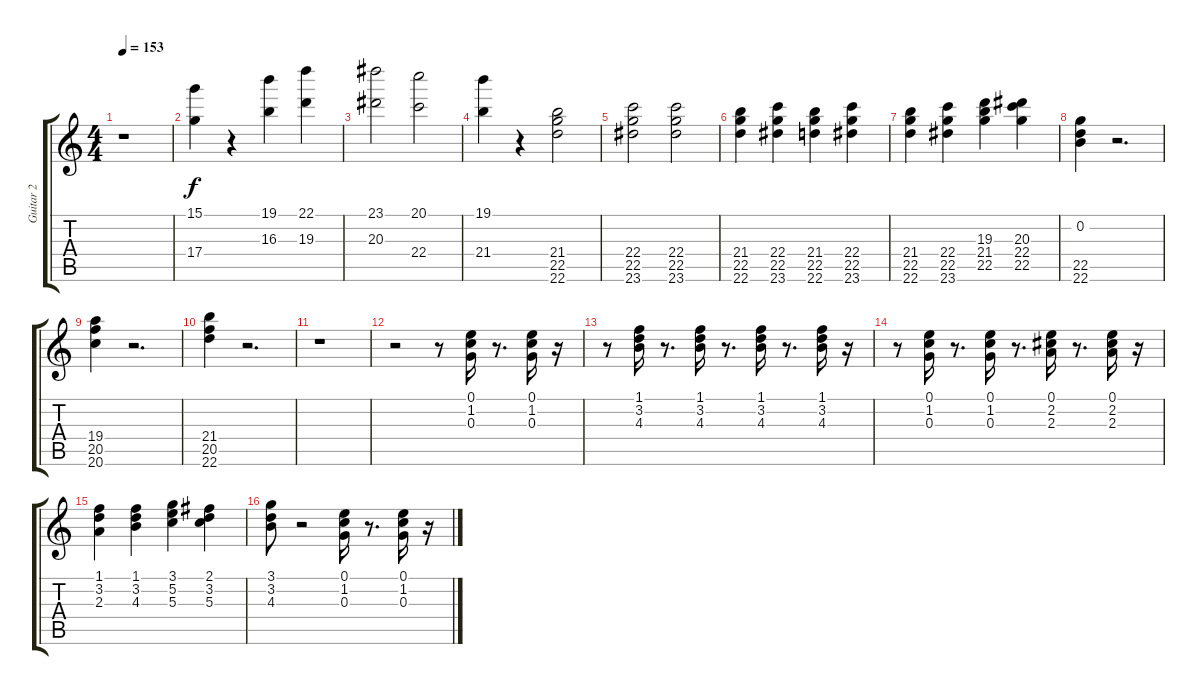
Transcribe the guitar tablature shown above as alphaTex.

\track ("Guitar 2" "Guitar 2") {instrument acousticguitarnylon}
\staff {score tabs}
\tuning (E4 B3 G3 D3 A2 E2) {hide}
\ts (4 4)
\tempo 153
\clef g2
\ks c
r.1{dy f} |
(15.1 17.4).4 r.4 (19.1 16.3).4 (22.1 19.3).4 |
(23.1 20.3).2 (20.1 22.4).2 |
(19.1 21.4).4 r.4 (21.4 22.5 22.6).2 |
(22.4 22.5 23.6).2 (22.4 22.5 23.6).2 |
(21.4 22.5 22.6).4 (22.4 22.5 23.6).4 (21.4 22.5 22.6).4 (22.4 22.5 23.6).4 |
(21.4 22.5 22.6).4 (22.4 22.5 23.6).4 (19.3 21.4 22.5).4 (20.3 22.4 22.5).4 |
(0.2 22.5 22.6).4 r.2{d} |
(19.4 20.5 20.6).4 r.2{d} |
(21.4 20.5 22.6).4 r.2{d} |
r.1 |
r.2 r.8 (0.1 1.2 0.3).16 r.8{d} (0.1 1.2 0.3).16 r.16 |
r.8 (1.1 3.2 4.3).16 r.8{d} (1.1 3.2 4.3).16 r.8{d} (1.1 3.2 4.3).16 r.8{d} (1.1 3.2 4.3).16 r.16 |
r.8 (0.1 1.2 0.3).16 r.8{d} (0.1 1.2 0.3).16 r.8{d} (0.1 2.2 2.3).16 r.8{d} (0.1 2.2 2.3).16 r.16 |
(1.1 3.2 2.3).4 (1.1 3.2 4.3).4 (3.1 5.2 5.3).4 (2.1 3.2 5.3).4 |
(3.1 3.2 4.3).8 r.2 (0.1 1.2 0.3).16 r.8{d} (0.1 1.2 0.3).16 r.16
